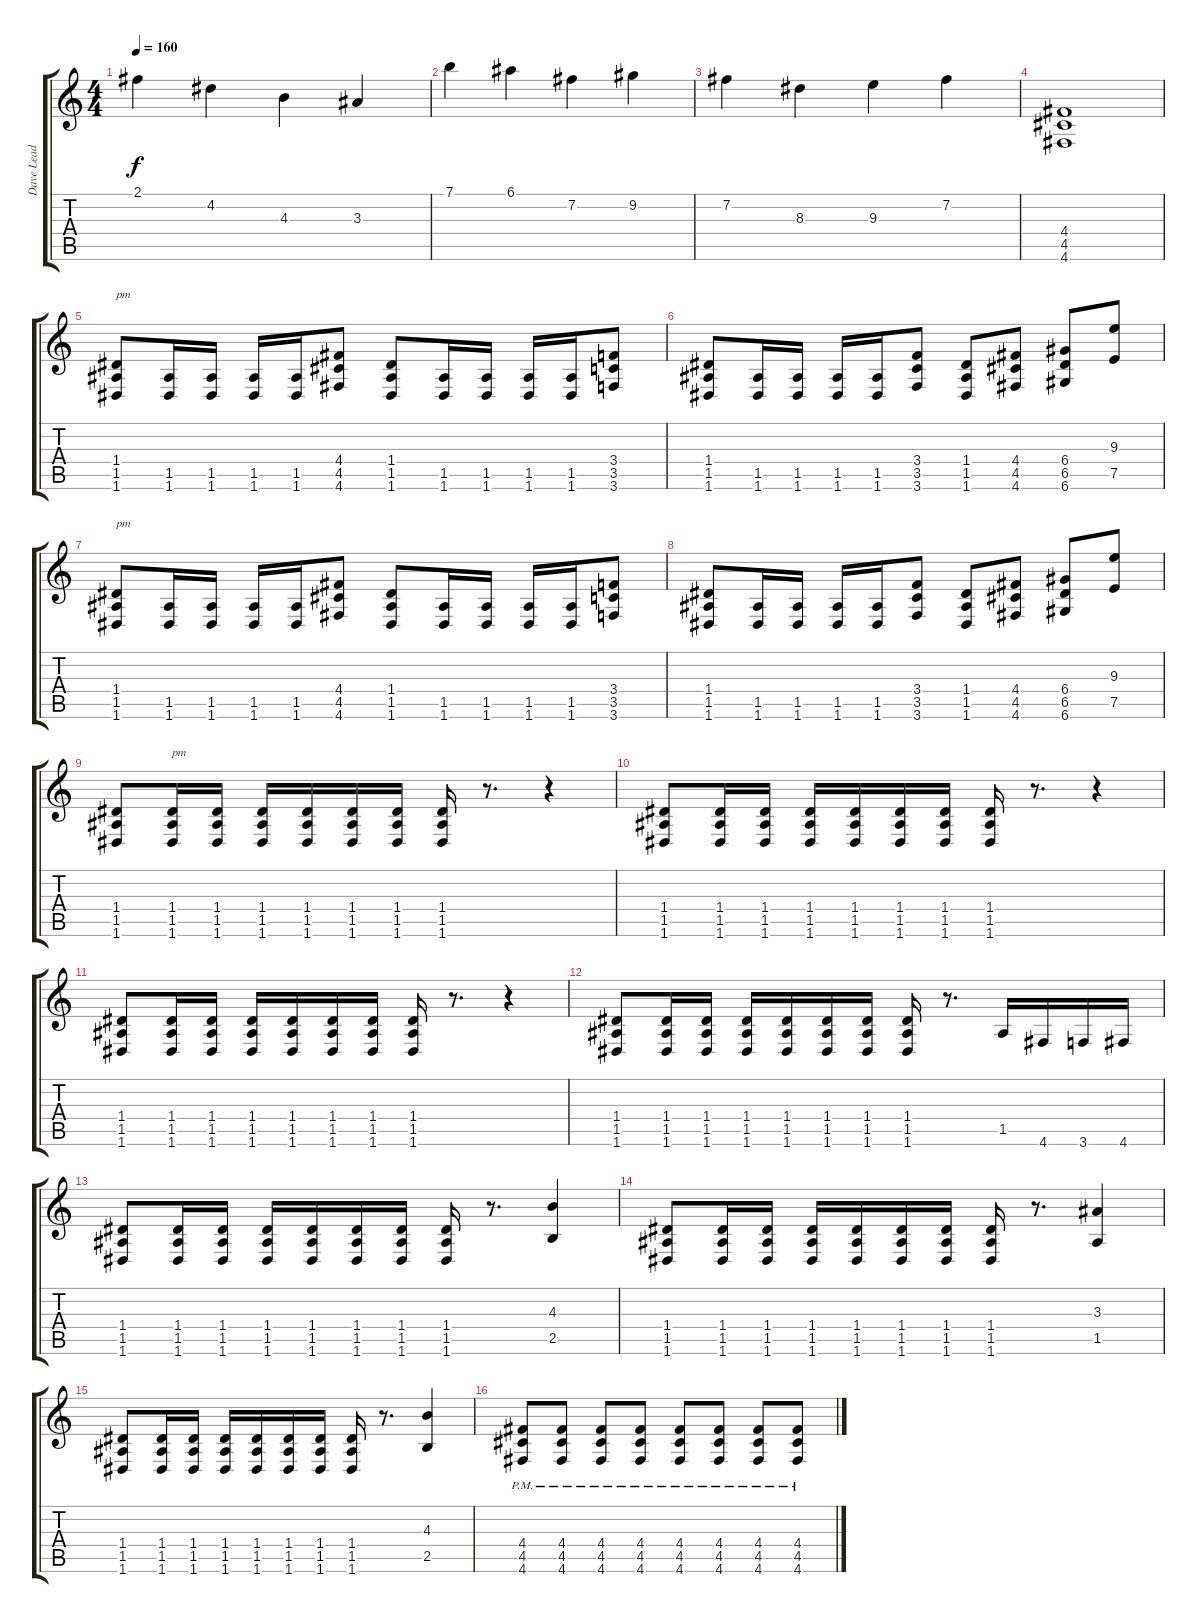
\track ("Dave Lead" "Dave Lead") {instrument distortionguitar}
\staff {score tabs}
\tuning (E4 B3 G3 D3 A2 D2) {hide}
\ts (4 4)
\tempo 160
\clef g2
\ks c
2.1.4{dy f} 4.2.4 4.3.4 3.3.4 |
7.1.4 6.1.4 7.2.4 9.2.4 |
7.2.4 8.3.4 9.3.4 7.2.4 |
(4.4 4.5 4.6).1{volume 7} |
(1.4 1.5 1.6).8{txt "pm" volume 13} (1.5 1.6).16 (1.5 1.6).16 (1.5 1.6).16 (1.5 1.6).16 (4.4 4.5 4.6).8 (1.4 1.5 1.6).8 (1.5 1.6).16 (1.5 1.6).16 (1.5 1.6).16 (1.5 1.6).16 (3.4 3.5 3.6).8 |
(1.4 1.5 1.6).8 (1.5 1.6).16 (1.5 1.6).16 (1.5 1.6).16 (1.5 1.6).16 (3.4 3.5 3.6).8 (1.4 1.5 1.6).8 (4.4 4.5 4.6).8 (6.4 6.5 6.6).8 (9.3 7.5).8 |
(1.4 1.5 1.6).8{txt "pm" volume 13} (1.5 1.6).16 (1.5 1.6).16 (1.5 1.6).16 (1.5 1.6).16 (4.4 4.5 4.6).8 (1.4 1.5 1.6).8 (1.5 1.6).16 (1.5 1.6).16 (1.5 1.6).16 (1.5 1.6).16 (3.4 3.5 3.6).8 |
(1.4 1.5 1.6).8 (1.5 1.6).16 (1.5 1.6).16 (1.5 1.6).16 (1.5 1.6).16 (3.4 3.5 3.6).8 (1.4 1.5 1.6).8 (4.4 4.5 4.6).8 (6.4 6.5 6.6).8 (9.3 7.5).8 |
(1.4 1.5 1.6).8 (1.4 1.5 1.6).16{txt "pm"} (1.4 1.5 1.6).16 (1.4 1.5 1.6).16 (1.4 1.5 1.6).16 (1.4 1.5 1.6).16 (1.4 1.5 1.6).16 (1.4 1.5 1.6).16 r.8{d} r.4 |
(1.4 1.5 1.6).8 (1.4 1.5 1.6).16 (1.4 1.5 1.6).16 (1.4 1.5 1.6).16 (1.4 1.5 1.6).16 (1.4 1.5 1.6).16 (1.4 1.5 1.6).16 (1.4 1.5 1.6).16 r.8{d} r.4 |
(1.4 1.5 1.6).8 (1.4 1.5 1.6).16 (1.4 1.5 1.6).16 (1.4 1.5 1.6).16 (1.4 1.5 1.6).16 (1.4 1.5 1.6).16 (1.4 1.5 1.6).16 (1.4 1.5 1.6).16 r.8{d} r.4 |
(1.4 1.5 1.6).8 (1.4 1.5 1.6).16 (1.4 1.5 1.6).16 (1.4 1.5 1.6).16 (1.4 1.5 1.6).16 (1.4 1.5 1.6).16 (1.4 1.5 1.6).16 (1.4 1.5 1.6).16 r.8{d} 1.5.16 4.6.16 3.6.16 4.6.16 |
(1.4 1.5 1.6).8 (1.4 1.5 1.6).16 (1.4 1.5 1.6).16 (1.4 1.5 1.6).16 (1.4 1.5 1.6).16 (1.4 1.5 1.6).16 (1.4 1.5 1.6).16 (1.4 1.5 1.6).16 r.8{d} (4.3 2.5).4 |
(1.4 1.5 1.6).8 (1.4 1.5 1.6).16 (1.4 1.5 1.6).16 (1.4 1.5 1.6).16 (1.4 1.5 1.6).16 (1.4 1.5 1.6).16 (1.4 1.5 1.6).16 (1.4 1.5 1.6).16 r.8{d} (3.3 1.5).4 |
(1.4 1.5 1.6).8 (1.4 1.5 1.6).16 (1.4 1.5 1.6).16 (1.4 1.5 1.6).16 (1.4 1.5 1.6).16 (1.4 1.5 1.6).16 (1.4 1.5 1.6).16 (1.4 1.5 1.6).16 r.8{d} (4.3 2.5).4 |
(4.4{pm} 4.5{pm} 4.6{pm}).8 (4.4{pm} 4.5{pm} 4.6{pm}).8 (4.4{pm} 4.5{pm} 4.6{pm}).8 (4.4{pm} 4.5{pm} 4.6{pm}).8 (4.4{pm} 4.5{pm} 4.6{pm}).8 (4.4{pm} 4.5{pm} 4.6{pm}).8 (4.4{pm} 4.5{pm} 4.6{pm}).8 (4.4{pm} 4.5{pm} 4.6{pm}).8
